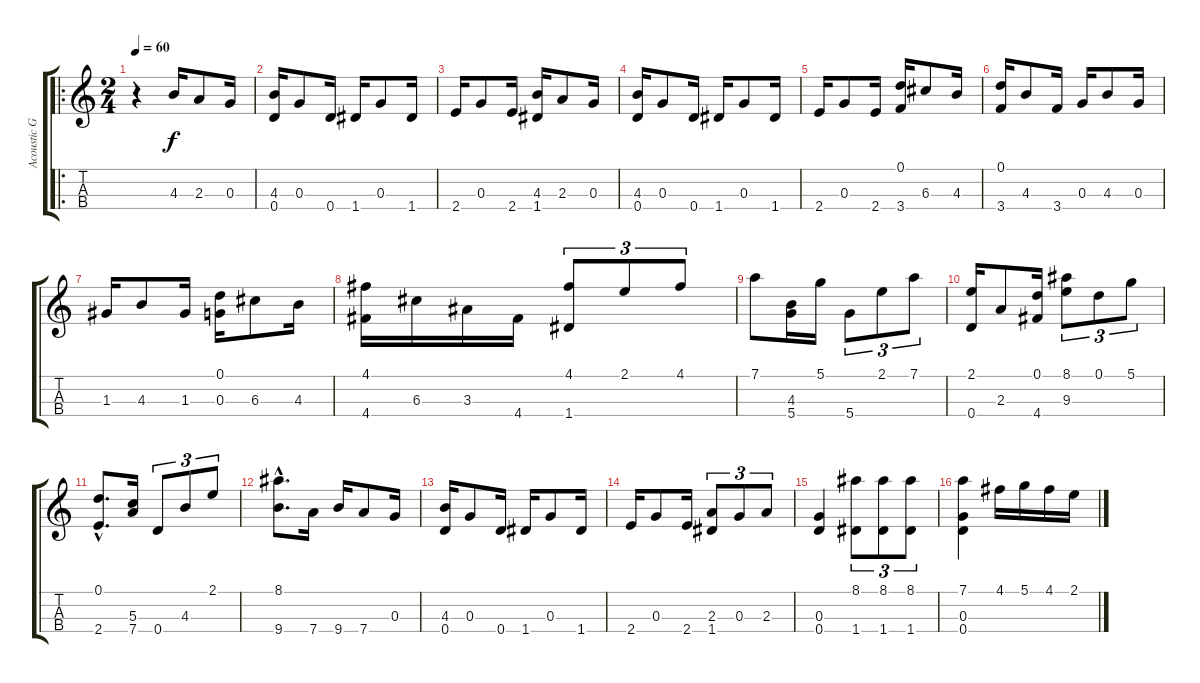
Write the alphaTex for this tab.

\track ("Acoustic Guitar" "Acoustic G") {instrument acousticguitarnylon}
\staff {score tabs}
\tuning (D4 B4 G3 D3) {hide}
\ro
\ts (2 4)
\tempo 60
\clef g2
\ks c
r.4{dy f instrument acousticguitarnylon} 4.3.16 2.3.8 0.3.16 |
(4.3 0.4).16 0.3.8 0.4.16 1.4.16 0.3.8 1.4.16 |
2.4.16 0.3.8 2.4.16 (4.3 1.4).16 2.3.8 0.3.16 |
(4.3 0.4).16 0.3.8 0.4.16 1.4.16 0.3.8 1.4.16 |
2.4.16 0.3.8 2.4.16 (0.1 3.4).16 6.3.8 4.3.16 |
(0.1 3.4).16 4.3.8 3.4.16 0.3.16 4.3.8 0.3.16 |
1.3.16 4.3.8 1.3.16 (0.1 0.3).16 6.3.8 4.3.16 |
(4.1 4.4).16 6.3.16 3.3.16 4.4.16 (4.1 1.4).8{tu (3 2)} 2.1.8{tu (3 2)} 4.1.8{tu (3 2)} |
7.1.8 (4.3 5.4).16 5.1.16 5.4.8{tu (3 2)} 2.1.8{tu (3 2)} 7.1.8{tu (3 2)} |
(2.1 0.4).16 2.3.8 (0.1 4.4).16 (8.1 9.3).8{tu (3 2)} 0.1.8{tu (3 2)} 5.1.8{tu (3 2)} |
(0.1{hac} 2.4{hac}).8{d} (5.3 7.4).16 0.4.8{tu (3 2)} 4.3.8{tu (3 2)} 2.1.8{tu (3 2)} |
(8.1{hac} 9.4{hac}).8{d} 7.4.16 9.4.16 7.4.8 0.3.16 |
(4.3 0.4).16 0.3.8 0.4.16 1.4.16 0.3.8 1.4.16 |
2.4.16 0.3.8 2.4.16 (2.3 1.4).8{tu (3 2)} 0.3.8{tu (3 2)} 2.3.8{tu (3 2)} |
(0.3 0.4).4 (8.1 1.4).8{tu (3 2)} (8.1 1.4).8{tu (3 2)} (8.1 1.4).8{tu (3 2)} |
(7.1 0.3 0.4).4 4.1.16 5.1.16 4.1.16 2.1.16
